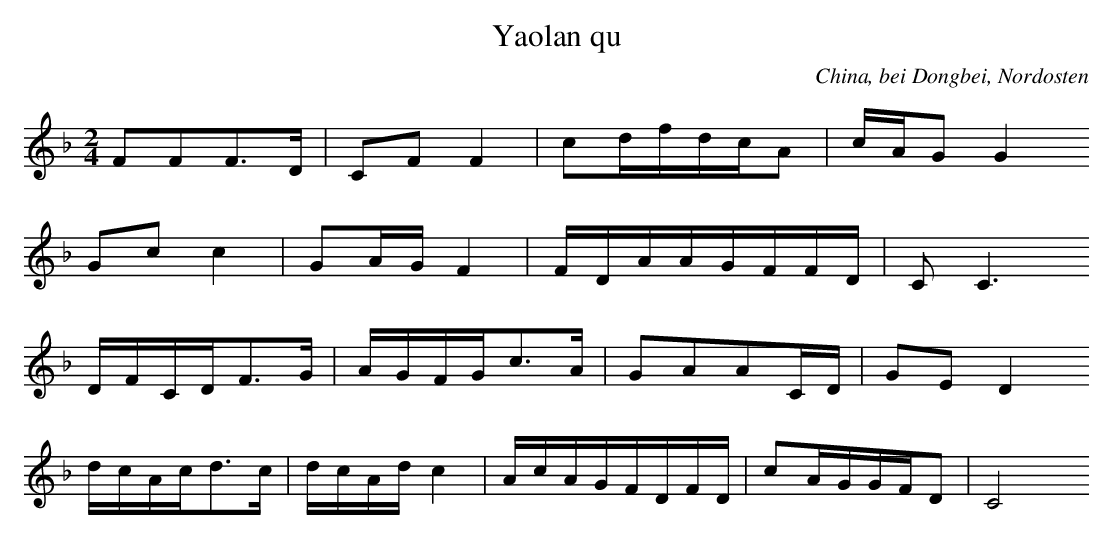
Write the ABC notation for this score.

X:1
T: Yaolan qu
O: China, bei Dongbei, Nordosten
M: 2/4
L: 1/16
K: F
F2F2F3D | C2F2F4 | c2dfdcA2 | cAG2G4
G2c2c4 | G2AGF4 | FDAAGFFD | C2C6
DFCDF3G | AGFGc3A | G2A2A2CD | G2E2D4
dcAcd3c | dcAdc4 | AcAGFDFD | c2AGGFD2 | C8
